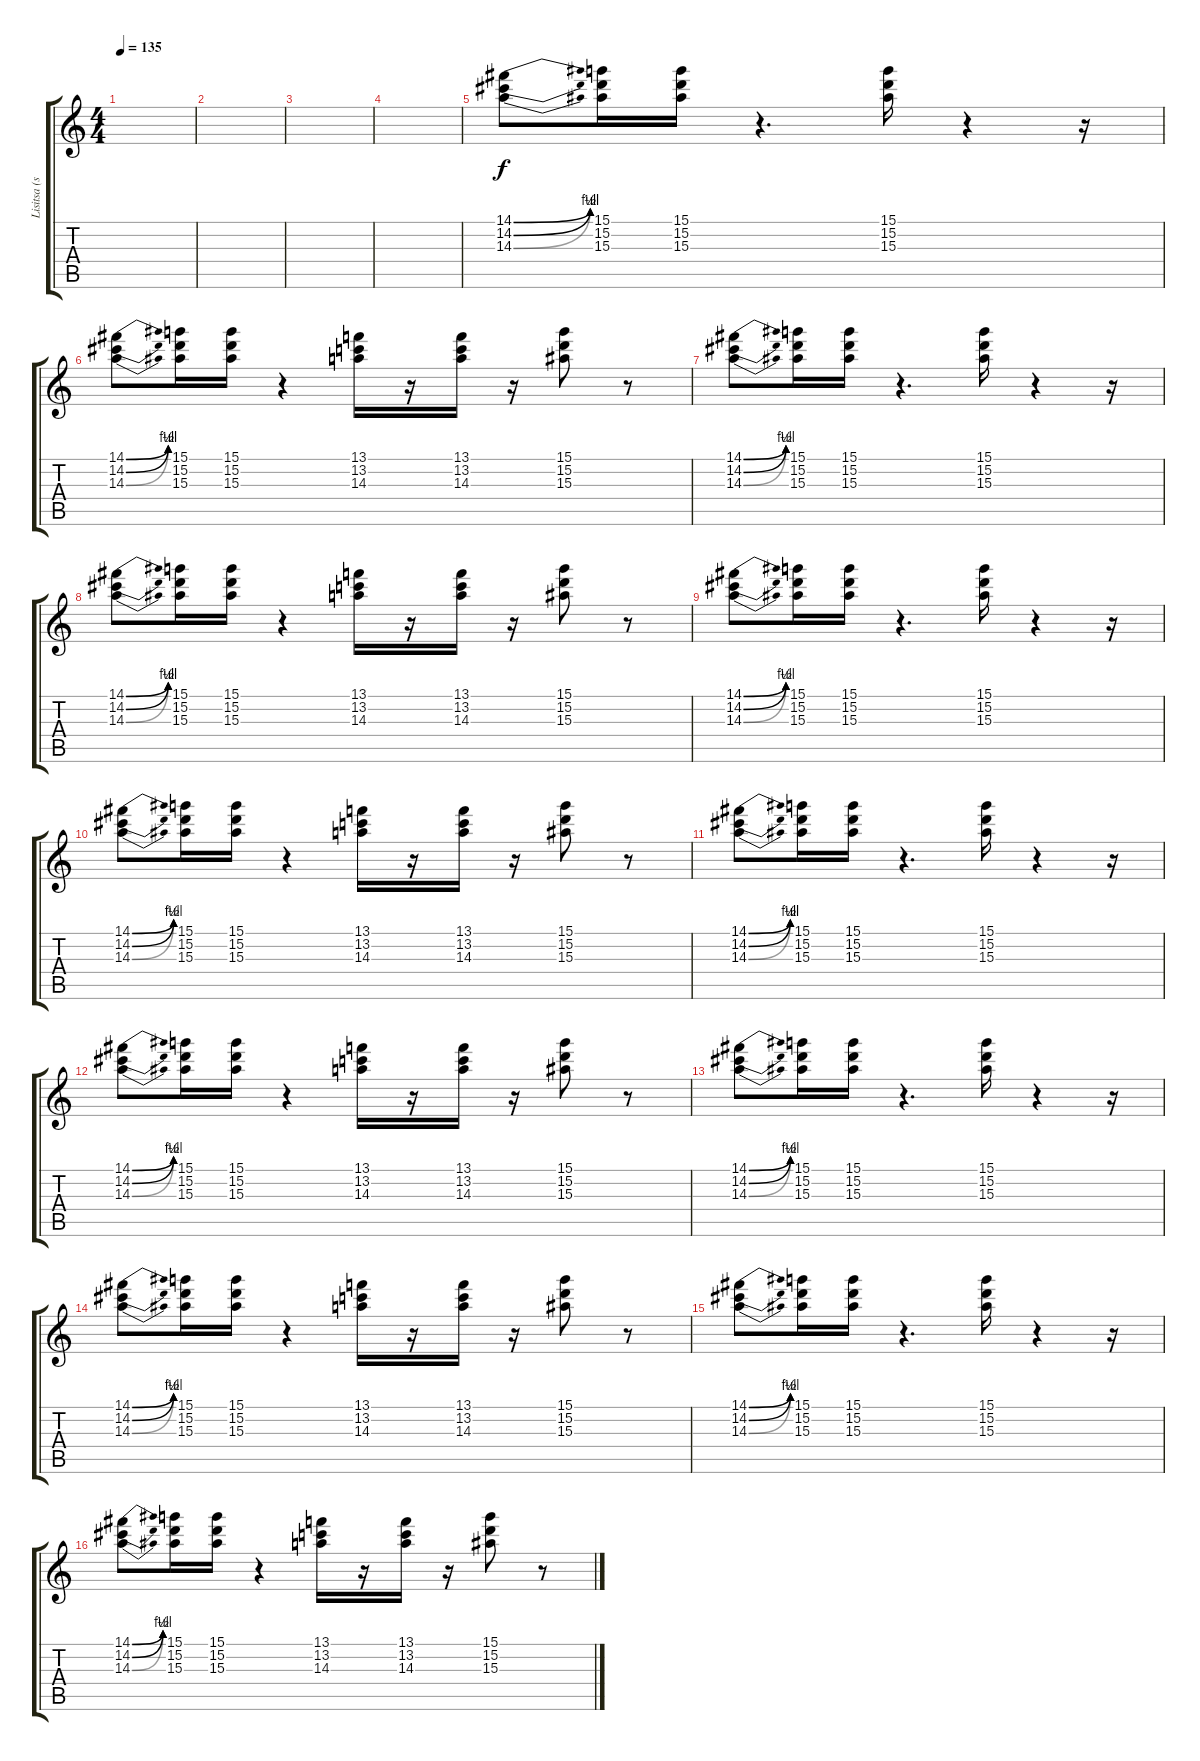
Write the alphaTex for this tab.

\track ("Lisitsa (second rhythm)" "Lisitsa (s") {instrument overdrivenguitar}
\staff {score tabs}
\tuning (E4 B3 G3 D3 A2 E2) {hide}
\ts (4 4)
\tempo 135
\clef g2
\ks c
|
|
|
|
(14.1{be (bend 0 0 60 4)} 14.2{be (bend 0 0 60 2)} 14.3{be (bend 0 0 60 2)}).8 (15.1 15.2 15.3).16 (15.1 15.2 15.3).16 r.4{d} (15.1 15.2 15.3).16 r.4 r.16 |
(14.1{be (bend 0 0 60 4)} 14.2{be (bend 0 0 60 2)} 14.3{be (bend 0 0 60 2)}).8 (15.1 15.2 15.3).16 (15.1 15.2 15.3).16 r.4 (13.1 13.2 14.3).16 r.16 (13.1 13.2 14.3).16 r.16 (15.1 15.2 15.3).8 r.8 |
(14.1{be (bend 0 0 60 4)} 14.2{be (bend 0 0 60 2)} 14.3{be (bend 0 0 60 2)}).8 (15.1 15.2 15.3).16 (15.1 15.2 15.3).16 r.4{d} (15.1 15.2 15.3).16 r.4 r.16 |
(14.1{be (bend 0 0 60 4)} 14.2{be (bend 0 0 60 2)} 14.3{be (bend 0 0 60 2)}).8 (15.1 15.2 15.3).16 (15.1 15.2 15.3).16 r.4 (13.1 13.2 14.3).16 r.16 (13.1 13.2 14.3).16 r.16 (15.1 15.2 15.3).8 r.8 |
(14.1{be (bend 0 0 60 4)} 14.2{be (bend 0 0 60 2)} 14.3{be (bend 0 0 60 2)}).8 (15.1 15.2 15.3).16 (15.1 15.2 15.3).16 r.4{d} (15.1 15.2 15.3).16 r.4 r.16 |
(14.1{be (bend 0 0 60 4)} 14.2{be (bend 0 0 60 2)} 14.3{be (bend 0 0 60 2)}).8 (15.1 15.2 15.3).16 (15.1 15.2 15.3).16 r.4 (13.1 13.2 14.3).16 r.16 (13.1 13.2 14.3).16 r.16 (15.1 15.2 15.3).8 r.8 |
(14.1{be (bend 0 0 60 4)} 14.2{be (bend 0 0 60 2)} 14.3{be (bend 0 0 60 2)}).8 (15.1 15.2 15.3).16 (15.1 15.2 15.3).16 r.4{d} (15.1 15.2 15.3).16 r.4 r.16 |
(14.1{be (bend 0 0 60 4)} 14.2{be (bend 0 0 60 2)} 14.3{be (bend 0 0 60 2)}).8 (15.1 15.2 15.3).16 (15.1 15.2 15.3).16 r.4 (13.1 13.2 14.3).16 r.16 (13.1 13.2 14.3).16 r.16 (15.1 15.2 15.3).8 r.8 |
(14.1{be (bend 0 0 60 4)} 14.2{be (bend 0 0 60 2)} 14.3{be (bend 0 0 60 2)}).8 (15.1 15.2 15.3).16 (15.1 15.2 15.3).16 r.4{d} (15.1 15.2 15.3).16 r.4 r.16 |
(14.1{be (bend 0 0 60 4)} 14.2{be (bend 0 0 60 2)} 14.3{be (bend 0 0 60 2)}).8 (15.1 15.2 15.3).16 (15.1 15.2 15.3).16 r.4 (13.1 13.2 14.3).16 r.16 (13.1 13.2 14.3).16 r.16 (15.1 15.2 15.3).8 r.8 |
(14.1{be (bend 0 0 60 4)} 14.2{be (bend 0 0 60 2)} 14.3{be (bend 0 0 60 2)}).8 (15.1 15.2 15.3).16 (15.1 15.2 15.3).16 r.4{d} (15.1 15.2 15.3).16 r.4 r.16 |
(14.1{be (bend 0 0 60 4)} 14.2{be (bend 0 0 60 2)} 14.3{be (bend 0 0 60 2)}).8 (15.1 15.2 15.3).16 (15.1 15.2 15.3).16 r.4 (13.1 13.2 14.3).16 r.16 (13.1 13.2 14.3).16 r.16 (15.1 15.2 15.3).8 r.8
